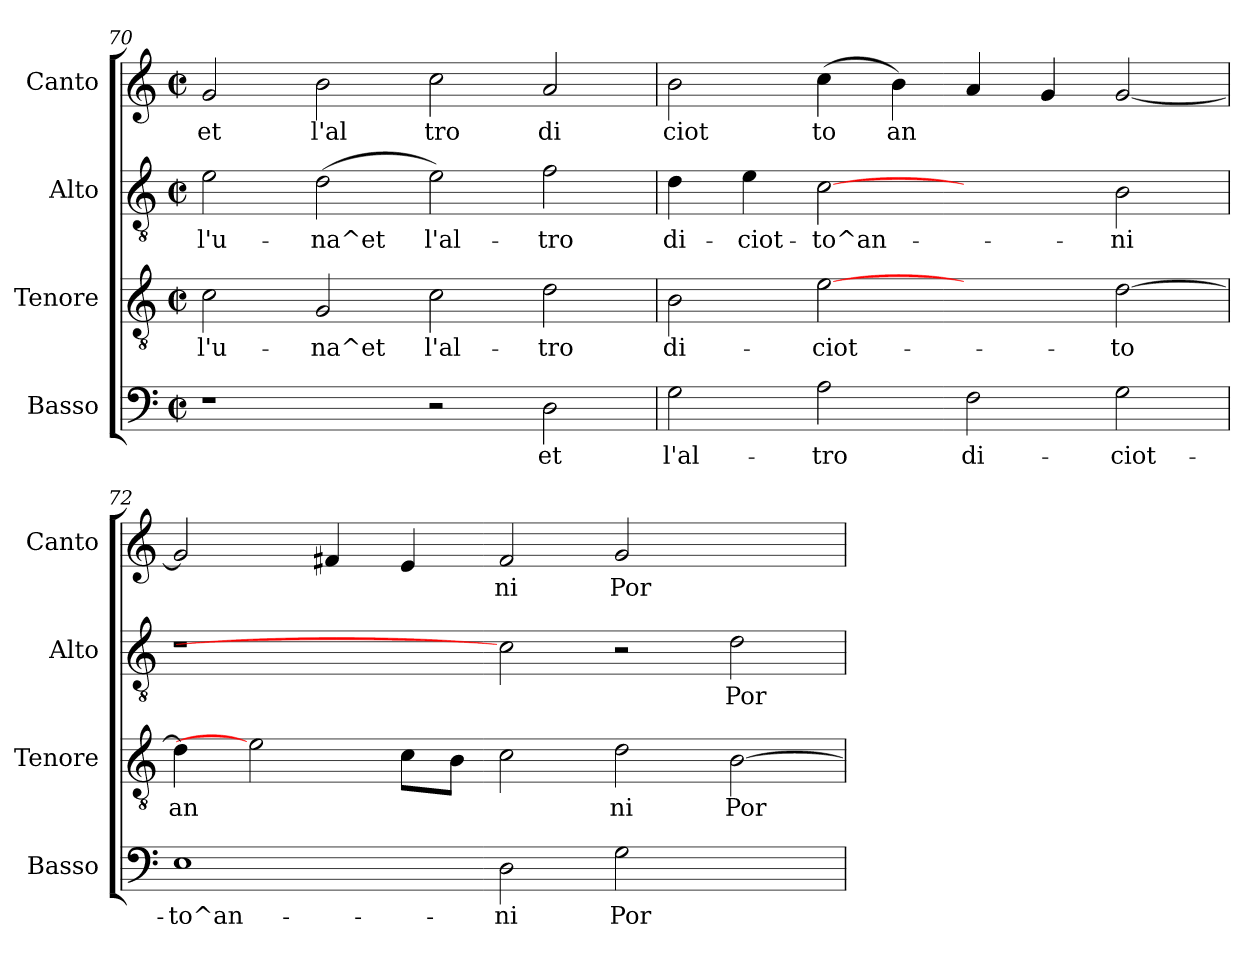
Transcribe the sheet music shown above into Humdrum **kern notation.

**kern	**text	**kern	**text	**kern	**text	**kern	**text
*part4	*part4	*part3	*part3	*part2	*part2	*part1	*part1
*staff4	*staff4	*staff3	*staff3	*staff2	*staff2	*staff1	*staff1
*I"Basso	*	*I"Tenore	*	*I"Alto	*	*I"Canto	*
*I'Basso	*	*I'Tenore	*	*I'Alto	*	*I'Canto	*
*clefF4	*	*clefGv2	*	*clefGv2	*	*clefG2	*
*k[]	*	*k[]	*	*k[]	*	*k[]	*
*C:	*	*C:	*	*C:	*	*C:	*
*M2/2	*	*M2/2	*	*M2/2	*	*M2/2	*
*met(c|)	*	*met(c|)	*	*met(c|)	*	*met(c|)	*
=70	=70	=70	=70	=70	=70	=70	=70
!	!	!	!LO:LY:b:cj	!	!LO:LY:b:cj	!	!LO:LY:b:cj
1r	.	2c\	l'u-	2e\	l'u-	2g/	et
!	!	!	!LO:LY:b:cj	!	!LO:LY:b:cj	!	!LO:LY:b:cj
.	.	2G/	-na^et	(<2d\	-na^et	2b\	l'al
!	!	!	!LO:LY:b:cj	!	!LO:LY:b:cj	!	!LO:LY:b:cj
2r	.	2c\	l'al-	2e\)	l'al-	2cc\	tro
!	!LO:LY:b:cj	!	!LO:LY:b:cj	!	!LO:LY:b:cj	!	!LO:LY:b:cj
2D\	et	2d\	-tro	2f\	-tro	2a/	di
=71	=71	=71	=71	=71	=71	=71	=71
!	!LO:LY:b:cj	!	!LO:LY:b:cj	!	!LO:LY:b:cj	!	!LO:LY:b:cj
2G\	l'al-	2B\	di-	4d\	di-	2b\	ciot
!	!	!	!	!	!LO:LY:b:cj	!	!
.	.	.	.	4e\	-ciot-	.	.
!	!LO:LY:b:cj	!	!LO:LY:b:cj	!	!LO:LY:b:cj	!	!LO:LY:b:cj
2A\	-tro	[2e	-ciot-	[2c	-to^an-	(<4cc\	to
!	!	!	!	!	!	!	!LO:LY:b:cj
.	.	.	.	.	.	4b\)	an
!	!LO:LY:b:cj	!	!	!	!	!	!LO:LY:b:cj
2F\	di-	2ryy	.	2ryy	.	4a/	.
!	!	!	!	!	!	!	!LO:LY:b:cj
.	.	.	.	.	.	4g/	.
!	!LO:LY:b:cj	!	!LO:LY:b:cj	!	!LO:LY:b:cj	!	!LO:LY:b:cj
2G\	-ciot-	[>2d\	-to	2B\	-ni	[<2g/	.
=72	=72	=72	=72	=72	=72	=72	=72
!	!LO:LY:b:cj	!	!LO:LY:b:cj	!	!	!	!LO:LY:b:cj
1E	-to^an-	4d\]	an-	1r	.	2g/]	.
.	.	2e]	.	.	.	.	.
!	!	!	!	!	!	!	!LO:LY:b:cj
.	.	.	.	.	.	4f#X/	.
!	!	!	!LO:LY:b:cj	!	!	!	!LO:LY:b:cj
.	.	8c\L	--	.	.	4e/	.
!	!	!	!LO:LY:b:cj	!	!	!	!
.	.	8B\J	--	.	.	.	.
!	!LO:LY:b:cj	!	!LO:LY:b:cj	!	!	!	!LO:LY:b:cj
2D\	-ni	2c\	--	2c]	.	2f#/	ni
!	!LO:LY:b:cj	!	!LO:LY:b:cj	!	!	!	!LO:LY:b:cj
2G\	Por-	2d\	-ni	2r	.	2g/	Por
!	!	!	!LO:LY:b:cj	!	!LO:LY:b:cj	!	!
2ryy	.	[>2B\	Por-	2d\	Por-	2ryy	.
=	=	=	=	=	=	=	=
*-	*-	*-	*-	*-	*-	*-	*-
